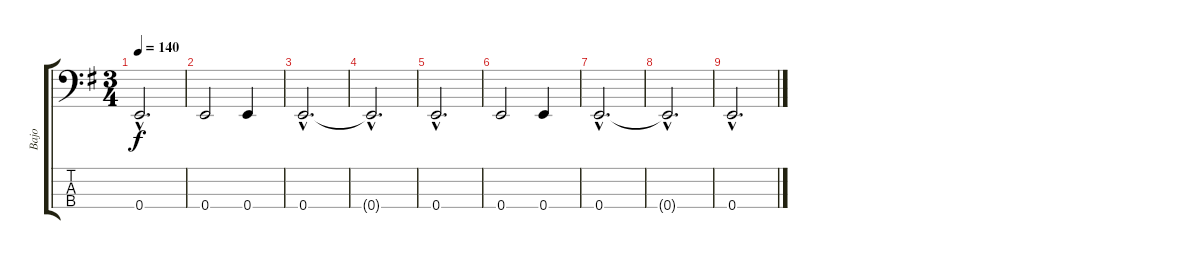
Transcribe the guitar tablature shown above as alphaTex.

\track ("Bajo" "Bajo") {instrument electricbassfinger}
\staff {score tabs}
\tuning (G2 D2 A1 E1) {hide}
\ts (3 4)
\tempo 140
\clef f4
\ks g
0.4{hac}.2{d dy f} |
0.4.2 0.4.4 |
0.4{hac}.2{d} |
0.4{hac t}.2{d} |
0.4{hac}.2{d} |
0.4.2 0.4.4 |
0.4{hac}.2{d} |
0.4{hac t}.2{d} |
0.4{hac}.2{d}
